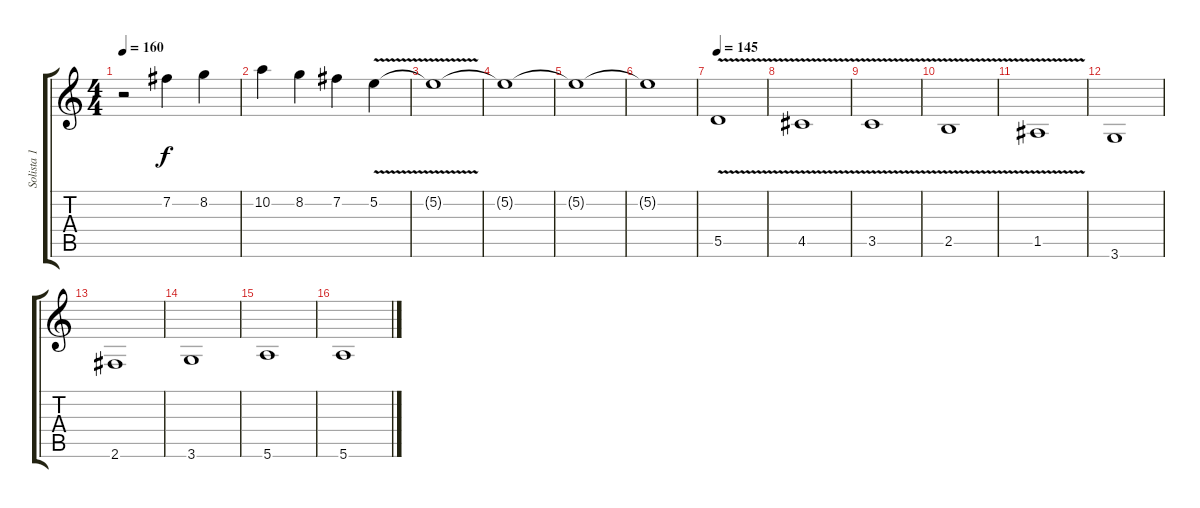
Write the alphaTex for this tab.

\track ("Solista 1" "Solista 1") {instrument distortionguitar}
\staff {score tabs}
\tuning (E4 B3 G3 D3 A2 E2) {hide}
\ts (4 4)
\tempo 160
\clef g2
\ks c
r.2{dy f} 7.2.4 8.2.4 |
10.2.4 8.2.4 7.2.4 5.2{v}.4 |
5.2{t}.1 |
5.2{t}.1 |
5.2{t}.1 |
5.2{t}.1 |
\tempo 145
5.5{v}.1 |
4.5{v}.1 |
3.5{v}.1 |
2.5{v}.1 |
1.5{v}.1 |
3.6.1 |
2.6.1 |
3.6.1 |
5.6.1 |
5.6.1
